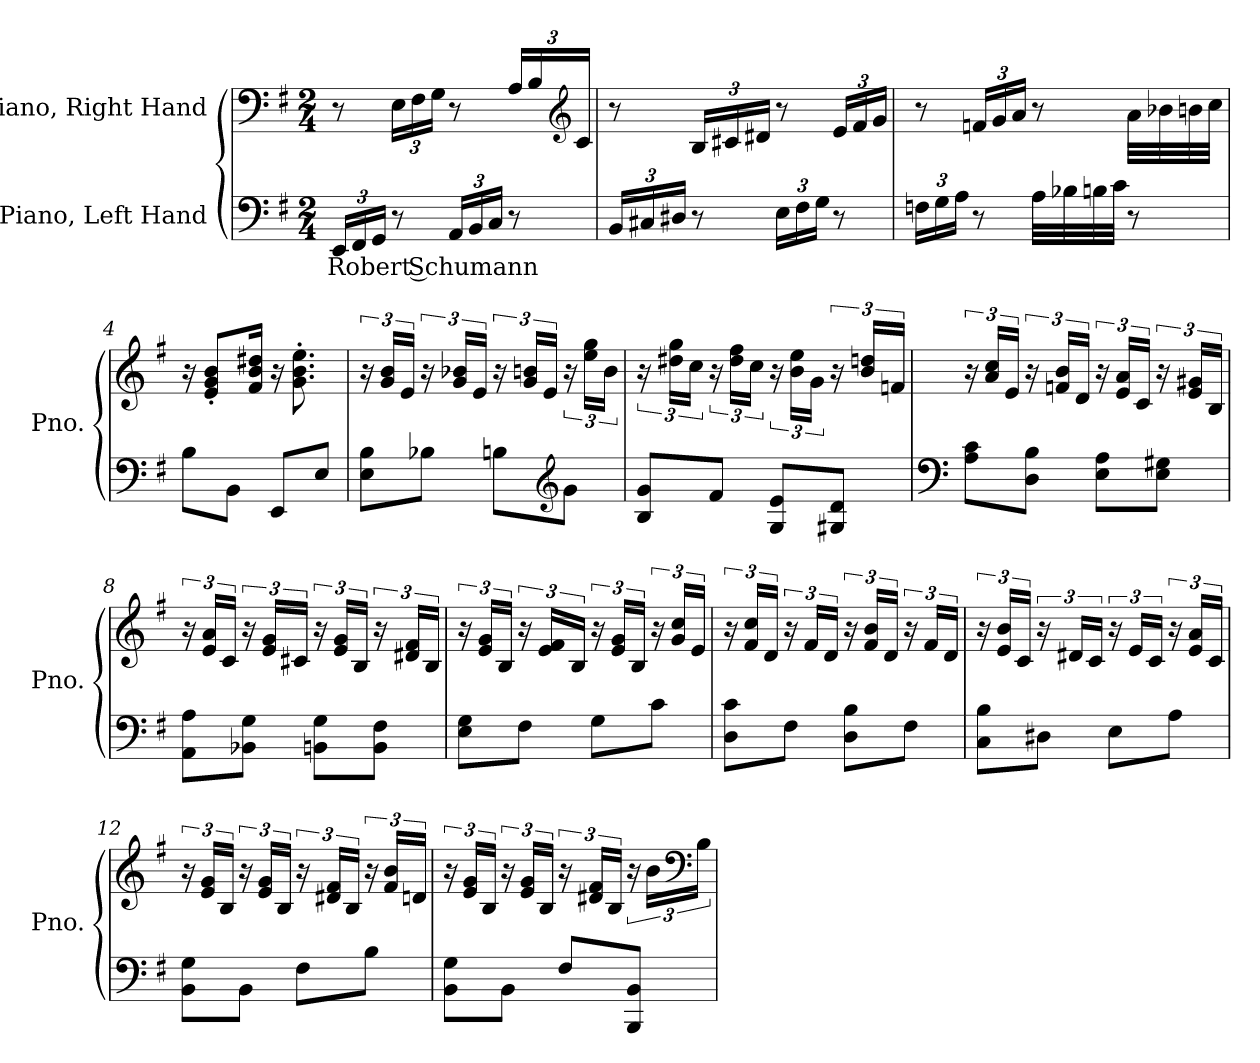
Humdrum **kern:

**kern	**text	**kern
*part2	*part2	*part1
*staff2	*staff2	*staff1
*I"Piano, Left Hand	*	*I"Piano, Right Hand
*I'Pno.	*	*I'Pno.
*clefF4	*	*clefF4
*k[f#]	*	*k[f#]
*M2/4	*	*M2/4
*MM100	*	*MM100
*Xbrackettup	*	*
=1	=1	=1
!	!LO:LY:b	!
24EE/LL	Robert Schumann	8r
24FF#/	.	.
24GG/JJ	.	.
*	*	*Xbrackettup
8r	.	24E\LL
.	.	24F#\
.	.	24G\JJ
24AA/LL	.	8r
24BB/	.	.
24C/JJ	.	.
8r	.	24A/LL
.	.	24B/
*	*	*clefG2
.	.	24c/JJ
=2	=2	=2
24BB/LL	.	8r
24C#X/	.	.
24D#X/JJ	.	.
8r	.	24B/LL
.	.	24c#X/
.	.	24d#X/JJ
24E\LL	.	8r
24F#\	.	.
24G\JJ	.	.
8r	.	24e/LL
.	.	24f#/
.	.	24g/JJ
!!LO:LB:g=z
=3	=3	=3
24Fn\LL	.	8r
24G\	.	.
24A\JJ	.	.
8r	.	24fn/LL
.	.	24g/
.	.	24a/JJ
32A\LLL	.	8r
32B-X\	.	.
32Bn\	.	.
32c\JJJ	.	.
8r	.	32a\LLL
.	.	32b-X\
.	.	32bn\
.	.	32cc\JJJ
=4	=4	=4
8B\L	.	16r
.	.	8e/' 8g/' 8b/'L
8BB\J	.	.
.	.	16f#/ 16b/ 16dd#X/Jk
8EE/L	.	16r
.	.	8.g\' 8.b\' 8.ee\'
8E/J	.	.
=5	=5	=5
*	*	*brackettup
8E\ 8B\L	.	24r
.	.	24g/ 24b/LL
.	.	24e/JJ
8B-X\J	.	24r
.	.	24g/ 24b-X/LL
.	.	24e/JJ
8Bn\L	.	24r
.	.	24g/ 24bn/LL
.	.	24e/JJ
*clefG2	*	*
8g\J	.	24r
.	.	24ee\ 24gg\LL
.	.	24b\JJ
!!LO:LB:g=z
=6	=6	=6
8B/ 8g/L	.	24r
.	.	24dd#X\ 24gg\LL
.	.	24cc\JJ
8f#/J	.	24r
.	.	24dd#\ 24ff#\LL
.	.	24cc\JJ
8G/ 8e/L	.	24r
.	.	24b\ 24ee\LL
.	.	24g\JJ
8G#X/ 8d/J	.	24r
.	.	24b/ 24ddn/LL
.	.	24fn/JJ
=7	=7	=7
*clefF4	*	*
8A\ 8c\L	.	24r
.	.	24a/ 24cc/LL
.	.	24e/JJ
8D\ 8B\J	.	24r
.	.	24fn/ 24b/LL
.	.	24d/JJ
8E\ 8A\L	.	24r
.	.	24e/ 24a/LL
.	.	24c/JJ
8E\ 8G#X\J	.	24r
.	.	24e/ 24g#X/LL
.	.	24B/JJ
=8	=8	=8
8AA\ 8A\L	.	24r
.	.	24e/ 24a/LL
.	.	24c/JJ
8BB-X\ 8G\J	.	24r
.	.	24e/ 24g/LL
.	.	24c#X/JJ
8BBn\ 8G\L	.	24r
.	.	24e/ 24g/LL
.	.	24B/JJ
8BB\ 8F#\J	.	24r
.	.	24d#X/ 24f#/LL
.	.	24B/JJ
!!LO:LB:g=z
=9	=9	=9
8E\ 8G\L	.	24r
.	.	24e/ 24g/LL
.	.	24B/JJ
8F#\J	.	24r
.	.	24e/ 24f#/LL
.	.	24B/JJ
8G\L	.	24r
.	.	24e/ 24g/LL
.	.	24B/JJ
8c\J	.	24r
.	.	24g/ 24cc/LL
.	.	24e/JJ
=10	=10	=10
8D\ 8c\L	.	24r
.	.	24f#/ 24cc/LL
.	.	24d/JJ
8F#\J	.	24r
.	.	24f#/LL
.	.	24d/JJ
8D\ 8B\L	.	24r
.	.	24f#/ 24b/LL
.	.	24d/JJ
8F#\J	.	24r
.	.	24f#/LL
.	.	24d/JJ
=11	=11	=11
8C\ 8B\L	.	24r
.	.	24e/ 24b/LL
.	.	24c/JJ
8D#X\J	.	24r
.	.	24d#X/LL
.	.	24c/JJ
8E\L	.	24r
.	.	24e/LL
.	.	24c/JJ
8A\J	.	24r
.	.	24e/ 24a/LL
.	.	24c/JJ
!!LO:LB:g=z
=12	=12	=12
8BB\ 8G\L	.	24r
.	.	24e/ 24g/LL
.	.	24B/JJ
8BB\J	.	24r
.	.	24e/ 24g/LL
.	.	24B/JJ
8F#\L	.	24r
.	.	24d#X/ 24f#/LL
.	.	24B/JJ
8B\J	.	24r
.	.	24f#/ 24b/LL
.	.	24dn/JJ
=13	=13	=13
8BB\ 8G\L	.	24r
.	.	24e/ 24g/LL
.	.	24B/JJ
8BB\J	.	24r
.	.	24e/ 24g/LL
.	.	24B/JJ
8F#/L	.	24r
.	.	24d#X/ 24f#/LL
.	.	24B/JJ
8BBB/ 8BB/J	.	24r
.	.	24b\LL
*	*	*clefF4
.	.	24B\JJ
=	=	=
*-	*-	*-
